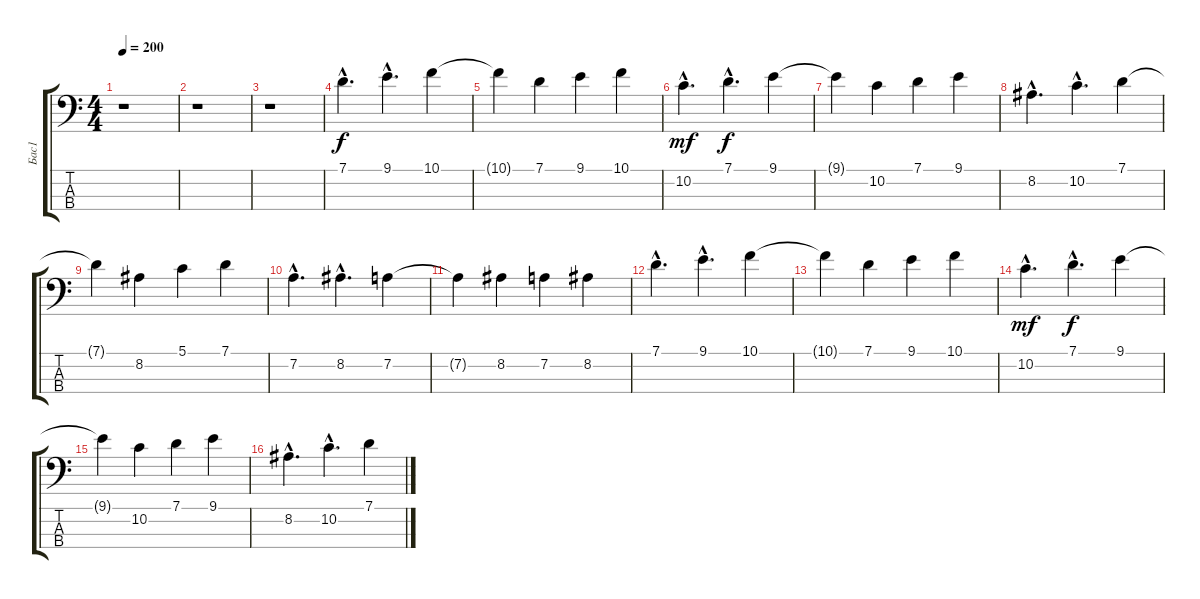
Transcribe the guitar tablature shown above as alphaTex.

\track ("Бас1" "Бас1") {instrument electricbasspick}
\staff {score tabs}
\tuning (G2 D2 A1 E1) {hide}
\ts (4 4)
\tempo 200
\clef f4
\ks c
r.1{dy f instrument electricbasspick} |
r.1 |
r.1 |
7.1{hac}.4{d volume 14 balance 8} 9.1{hac}.4{d} 10.1.4 |
10.1{t}.4 7.1.4 9.1.4 10.1.4 |
10.2{hac}.4{d dy mf} 7.1{hac}.4{d dy f} 9.1.4 |
9.1{t}.4 10.2.4 7.1.4 9.1.4 |
8.2{hac}.4{d} 10.2{hac}.4{d} 7.1.4 |
7.1{t}.4 8.2.4 5.1.4 7.1.4 |
7.2{hac}.4{d} 8.2{hac}.4{d} 7.2.4 |
7.2{t}.4 8.2.4 7.2.4 8.2.4 |
7.1{hac}.4{d} 9.1{hac}.4{d} 10.1.4 |
10.1{t}.4 7.1.4 9.1.4 10.1.4 |
10.2{hac}.4{d dy mf} 7.1{hac}.4{d dy f} 9.1.4 |
9.1{t}.4 10.2.4 7.1.4 9.1.4 |
8.2{hac}.4{d} 10.2{hac}.4{d} 7.1.4
